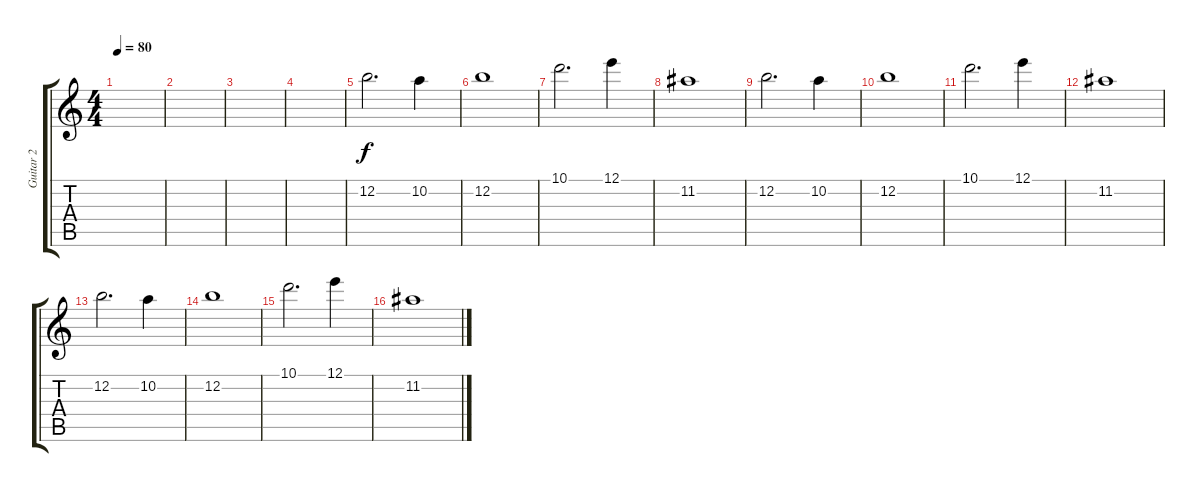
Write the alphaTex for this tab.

\track ("Guitar 2" "Guitar 2") {instrument distortionguitar}
\staff {score tabs}
\tuning (E4 B3 G3 D3 A2 E2) {hide}
\ts (4 4)
\tempo 80
\clef g2
\ks c
|
|
|
|
12.2.2{d} 10.2.4 |
12.2.1 |
10.1.2{d} 12.1.4 |
11.2.1 |
12.2.2{d} 10.2.4 |
12.2.1 |
10.1.2{d} 12.1.4 |
11.2.1 |
12.2.2{d volume 10} 10.2.4 |
12.2.1 |
10.1.2{d} 12.1.4 |
11.2.1
